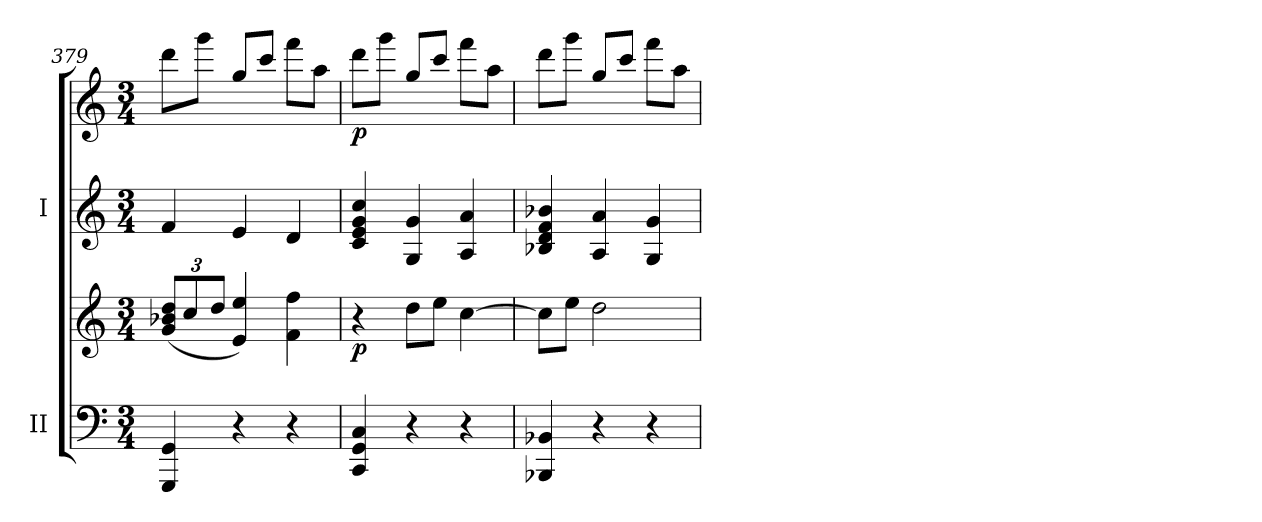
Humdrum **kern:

**kern	**kern	**dynam	**kern	**kern	**dynam
*part2	*part2	*part2	*part1	*part1	*part1
*staff4	*staff3	*staff3/4	*staff2	*staff1	*staff1/2
*I"II	*	*	*I"I	*	*
*I'II	*	*	*I'I	*	*
*clefF4	*clefG2	*	*clefG2	*clefG2	*
*k[]	*k[]	*	*k[]	*k[]	*
*a:	*a:	*	*a:	*a:	*
*M3/4	*M3/4	*	*M3/4	*M3/4	*
*	*Xbrackettup	*	*	*	*
=379	=379	=379	=379	=379	=379
4GGG/ 4GG/	(>12g/ 12b-X/ 12dd/L	.	4f/	8ddd\L	.
.	12cc/	.	.	.	.
.	.	.	.	8ggg\J	.
.	12dd/J	.	.	.	.
4r	4e/ 4ee/)	.	4e/	8gg/L	.
.	.	.	.	8ccc/J	.
4r	4f\ 4ff\	.	4d/	8fff\L	.
.	.	.	.	8aa\J	.
=380	=380	=380	=380	=380	=380
!	!	!LO:DY:b	!	!	!LO:DY:b
4CC/ 4GG/ 4C/	4r	p	4c/ 4e/ 4g/ 4cc/	8ddd\L	p
.	.	.	.	8ggg\J	.
4r	8dd\L	.	4G/ 4g/	8gg/L	.
.	8ee\J	.	.	8ccc/J	.
4r	[4cc\	.	4A/ 4a/	8fff\L	.
.	.	.	.	8aa\J	.
=381	=381	=381	=381	=381	=381
4BBB-X/ 4BB-X/	8cc\L]	.	4B-X/ 4d/ 4f/ 4b-X/	8ddd\L	.
.	8ee\J	.	.	8ggg\J	.
4r	2dd\	.	4A/ 4a/	8gg/L	.
.	.	.	.	8ccc/J	.
4r	.	.	4G/ 4g/	8fff\L	.
.	.	.	.	8aa\J	.
=	=	=	=	=	=
*-	*-	*-	*-	*-	*-
